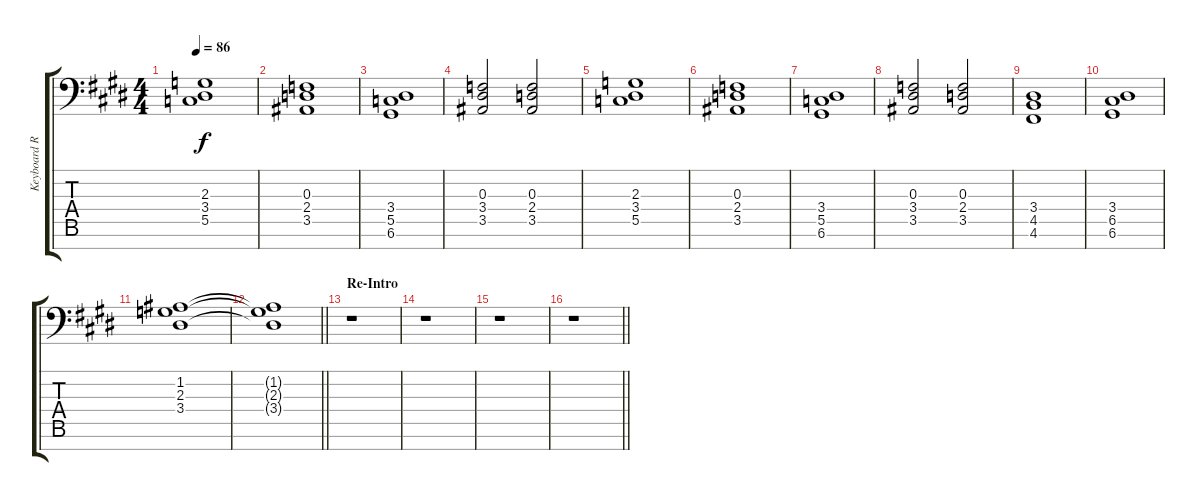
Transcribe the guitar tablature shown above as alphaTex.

\track ("Keyboard RH" "Keyboard R") {instrument synthstrings1}
\staff {score tabs}
\tuning (D4 A3 F3 C3 G2 D2 Bb1) {hide}
\ts (4 4)
\tempo 86
\clef f4
\ks e
(2.3 3.4 5.5).1{dy f} |
(0.3 2.4 3.5).1 |
(3.4 5.5 6.6).1 |
(0.3 3.4 3.5).2 (0.3 2.4 3.5).2 |
(2.3 3.4 5.5).1 |
(0.3 2.4 3.5).1 |
(3.4 5.5 6.6).1 |
(0.3 3.4 3.5).2 (0.3 2.4 3.5).2 |
(3.4 4.5 4.6).1 |
(3.4 6.5 6.6).1 |
(1.2 2.3 3.4).1 |
\barLineRight lightlight
(1.2{t} 2.3{t} 3.4{t}).1 |
\section ("" "Re-Intro")
r.1 |
r.1 |
r.1 |
\barLineRight lightlight
r.1
